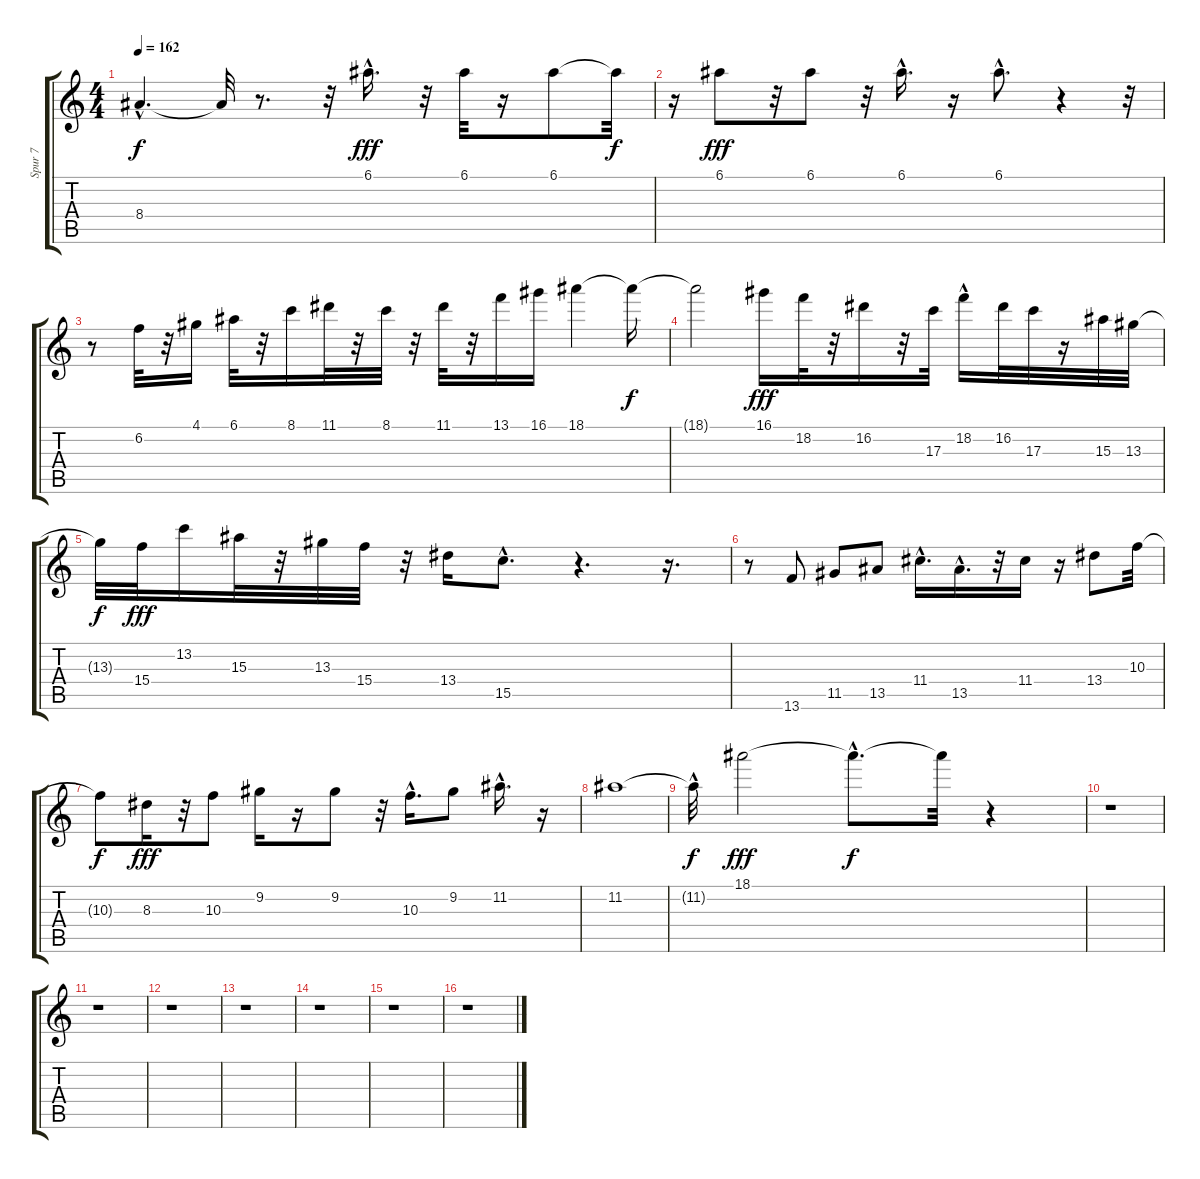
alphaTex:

\track ("Spur 7" "Spur 7") {instrument distortionguitar}
\staff {score tabs}
\tuning (E4 B3 G3 D3 A2 E2) {hide}
\ts (4 4)
\tempo 162
\clef g2
\ks c
8.4{hac t}.4{d dy f} 8.4{t}.32 r.8{d} r.32 6.1{hac}.16{d dy fff} r.32 6.1.32 r.16 6.1.8 6.1{t}.32{dy f} |
r.16 6.1.8{dy fff} r.32 6.1.8 r.32 6.1{hac}.16{d} r.16 6.1{hac}.8{d} r.4 r.32 |
r.8 6.2.32 r.32 4.1.16 6.1.32 r.32 8.1.16 11.1.32 r.32 8.1.32 r.32 11.1.32 r.32 13.1.16 16.1.16 18.1.4 18.1{t}.16{dy f} |
18.1{t}.2 16.1.16{dy fff} 18.2.32 r.32 16.2.16 r.32 17.3.32 18.2{hac}.16 16.2.32 17.3.32 r.16 15.3.32 13.3.32 |
13.3{t}.32{dy f} 15.4.32{dy fff} 13.2.16 15.3.32 r.32 13.3.32 15.4.32 r.32 13.4.16 15.5{hac}.8{d} r.4{d} r.16{d} |
r.8 13.6.8 11.5.8 13.5.8 11.4{hac}.16{d} 13.5{hac}.16{d} r.32 11.4.16 r.16 13.4.8 10.3.32 |
10.3{t}.8{dy f} 8.3.16{dy fff} r.32 10.3.8 9.2.16 r.16 9.2.8 r.32 10.3{hac}.16{d} 9.2.8 11.2{hac}.16{d} r.16 |
11.2.1 |
11.2{hac t}.32{dy f} 18.1.2{dy fff} 18.1{hac t}.8{d dy f} 18.1{t}.32 r.4 |
r.1 |
r.1 |
r.1 |
r.1 |
r.1 |
r.1 |
r.1
